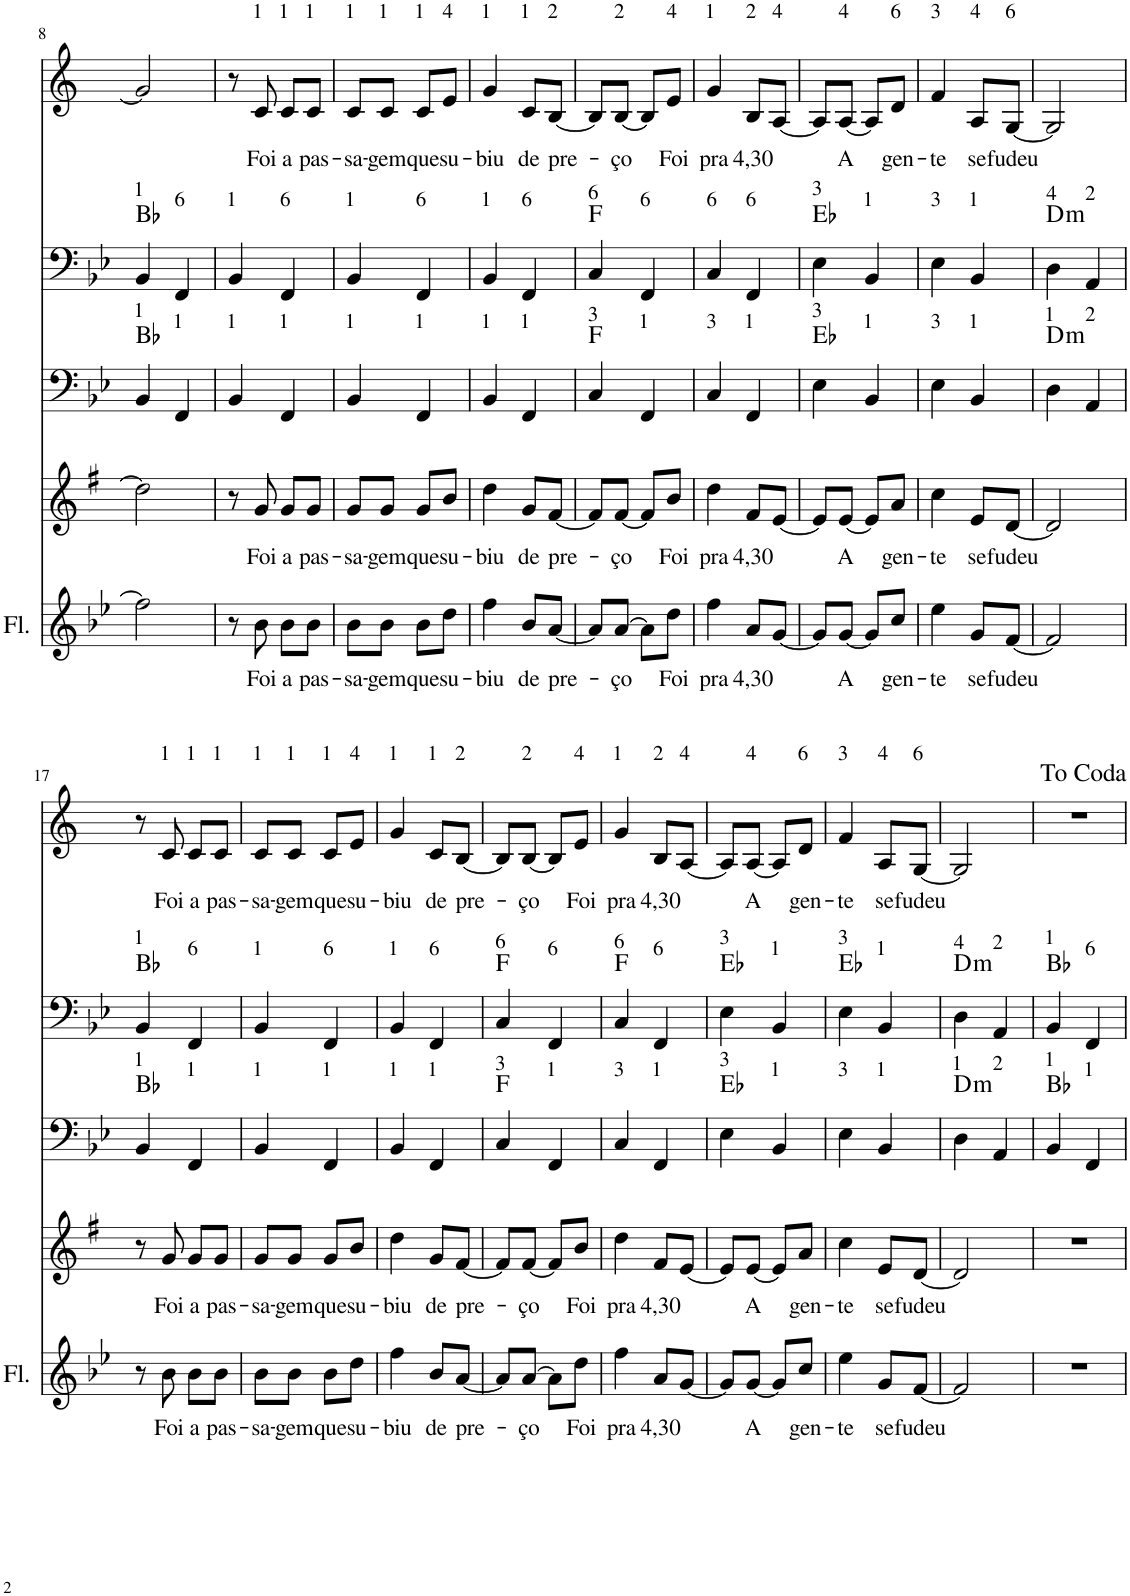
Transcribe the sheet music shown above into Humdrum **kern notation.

**kern	**text	**kern	**text	**kern	**harte	**kern	**harte	**kern	**text
*part5	*part5	*part4	*part4	*part3	*part3	*part2	*part2	*part1	*part1
*staff5	*staff5	*staff4	*staff4	*staff3	*	*staff2	*	*staff1	*staff1
*I"Flauta Transversal	*	*I"Saxofone Alto	*	*I"Tuba	*	*I"Trombone	*	*I"Trompete Bb	*
*I'Fl.	*	*	*	*I'Tba	*	*I'Trb	*	*I'Tpt	*
!!LO:PB:g=z
*clefG2	*	*clefG2	*	*clefF4	*	*clefF4	*	*clefG2	*
*	*	*Trd5c9	*	*	*	*	*	*Trd1c2	*
*k[b-e-]	*	*k[f#]	*	*k[b-e-]	*	*k[b-e-]	*	*k[]	*
*M2/4	*	*M2/4	*	*M2/4	*	*M2/4	*	*M2/4	*
=8	=8	=8	=8	=8	=8	=8	=8	=8	=8
!	!	!	!	!	!	!LO:TX:a:t=1	!	!	!
!	!	!	!	!LO:TX:a:t=1	!	!	!	!	!
2ff\]	.	2dd\]	.	4BB-/	Bb:maj	4BB-/	Bb:maj	2g/]	.
!	!	!	!	!	!	!LO:TX:a:t=6	!	!	!
!	!	!	!	!LO:TX:a:t=1	!	!	!	!	!
.	.	.	.	4FF/	.	4FF/	.	.	.
=9	=9	=9	=9	=9	=9	=9	=9	=9	=9
!	!	!	!	!	!	!LO:TX:a:t=1	!	!	!
!	!	!	!	!LO:TX:a:t=1	!	!	!	!	!
8r	.	8r	.	4BB-/	.	4BB-/	.	8r	.
!	!	!	!	!	!	!	!	!LO:TX:a:t=1	!
!	!LO:LY:b	!	!LO:LY:b	!	!	!	!	!	!LO:LY:b
8b-\	Foi	8g/	Foi	.	.	.	.	8c/	Foi
!	!	!	!	!	!	!	!	!LO:TX:a:t=1	!
!	!	!	!	!	!	!LO:TX:a:t=6	!	!	!
!	!	!	!	!LO:TX:a:t=1	!	!	!	!	!
!	!LO:LY:b	!	!LO:LY:b	!	!	!	!	!	!LO:LY:b
8b-\L	a	8g/L	a	4FF/	.	4FF/	.	8c/L	a
!	!	!	!	!	!	!	!	!LO:TX:a:t=1	!
!	!LO:LY:b	!	!LO:LY:b	!	!	!	!	!	!LO:LY:b
8b-\J	pas-	8g/J	pas-	.	.	.	.	8c/J	pas-
=10	=10	=10	=10	=10	=10	=10	=10	=10	=10
!	!	!	!	!	!	!	!	!LO:TX:a:t=1	!
!	!	!	!	!	!	!LO:TX:a:t=1	!	!	!
!	!	!	!	!LO:TX:a:t=1	!	!	!	!	!
!	!LO:LY:b	!	!LO:LY:b	!	!	!	!	!	!LO:LY:b
8b-\L	-sa-	8g/L	-sa-	4BB-/	.	4BB-/	.	8c/L	-sa-
!	!	!	!	!	!	!	!	!LO:TX:a:t=1	!
!	!LO:LY:b	!	!LO:LY:b	!	!	!	!	!	!LO:LY:b
8b-\J	-gem	8g/J	-gem	.	.	.	.	8c/J	-gem
!	!	!	!	!	!	!	!	!LO:TX:a:t=1	!
!	!	!	!	!	!	!LO:TX:a:t=6	!	!	!
!	!	!	!	!LO:TX:a:t=1	!	!	!	!	!
!	!LO:LY:b	!	!LO:LY:b	!	!	!	!	!	!LO:LY:b
8b-\L	que	8g/L	que	4FF/	.	4FF/	.	8c/L	que
!	!	!	!	!	!	!	!	!LO:TX:a:t=4	!
!	!LO:LY:b	!	!LO:LY:b	!	!	!	!	!	!LO:LY:b
8dd\J	su-	8b/J	su-	.	.	.	.	8e/J	su-
=11	=11	=11	=11	=11	=11	=11	=11	=11	=11
!	!	!	!	!	!	!	!	!LO:TX:a:t=1	!
!	!	!	!	!	!	!LO:TX:a:t=1	!	!	!
!	!	!	!	!LO:TX:a:t=1	!	!	!	!	!
!	!LO:LY:b	!	!LO:LY:b	!	!	!	!	!	!LO:LY:b
4ff\	-biu	4dd\	-biu	4BB-/	.	4BB-/	.	4g/	-biu
!	!	!	!	!	!	!	!	!LO:TX:a:t=1	!
!	!	!	!	!	!	!LO:TX:a:t=6	!	!	!
!	!	!	!	!LO:TX:a:t=1	!	!	!	!	!
!	!LO:LY:b	!	!LO:LY:b	!	!	!	!	!	!LO:LY:b
8b-/L	de	8g/L	de	4FF/	.	4FF/	.	8c/L	de
!	!	!	!	!	!	!	!	!LO:TX:a:t=2	!
!	!LO:LY:b	!	!LO:LY:b	!	!	!	!	!	!LO:LY:b
[8a/J	pre-	[8f#/J	pre-	.	.	.	.	[8B/J	pre-
=12	=12	=12	=12	=12	=12	=12	=12	=12	=12
!	!	!	!	!	!	!LO:TX:a:t=6	!	!	!
!	!	!	!	!LO:TX:a:t=3	!	!	!	!	!
8a/L]	.	8f#/L]	.	4C/	F:maj	4C/	F:maj	8B/L]	.
!	!	!	!	!	!	!	!	!LO:TX:a:t=2	!
!	!LO:LY:b	!	!LO:LY:b	!	!	!	!	!	!LO:LY:b
[8a/J	-ço	[8f#/J	-ço	.	.	.	.	[8B/J	-ço
!	!	!	!	!	!	!LO:TX:a:t=6	!	!	!
!	!	!	!	!LO:TX:a:t=1	!	!	!	!	!
8a\L]	.	8f#/L]	.	4FF/	.	4FF/	.	8B/L]	.
!	!	!	!	!	!	!	!	!LO:TX:a:t=4	!
!	!LO:LY:b	!	!LO:LY:b	!	!	!	!	!	!LO:LY:b
8dd\J	Foi	8b/J	Foi	.	.	.	.	8e/J	Foi
=13	=13	=13	=13	=13	=13	=13	=13	=13	=13
!	!	!	!	!	!	!	!	!LO:TX:a:t=1	!
!	!	!	!	!	!	!LO:TX:a:t=6	!	!	!
!	!	!	!	!LO:TX:a:t=3	!	!	!	!	!
!	!LO:LY:b	!	!LO:LY:b	!	!	!	!	!	!LO:LY:b
4ff\	pra	4dd\	pra	4C/	.	4C/	.	4g/	pra
!	!	!	!	!	!	!	!	!LO:TX:a:t=2	!
!	!	!	!	!	!	!LO:TX:a:t=6	!	!	!
!	!	!	!	!LO:TX:a:t=1	!	!	!	!	!
!	!LO:LY:b	!	!LO:LY:b	!	!	!	!	!	!LO:LY:b
8a/L	4,30	8f#/L	4,30	4FF/	.	4FF/	.	8B/L	4,30
!	!	!	!	!	!	!	!	!LO:TX:a:t=4	!
[8g/J	.	[8e/J	.	.	.	.	.	[8A/J	.
=14	=14	=14	=14	=14	=14	=14	=14	=14	=14
!	!	!	!	!	!	!LO:TX:a:t=3	!	!	!
!	!	!	!	!LO:TX:a:t=3	!	!	!	!	!
8g/L]	.	8e/L]	.	4E-\	Eb:maj	4E-\	Eb:maj	8A/L]	.
!	!	!	!	!	!	!	!	!LO:TX:a:t=4	!
!	!LO:LY:b	!	!LO:LY:b	!	!	!	!	!	!LO:LY:b
[8g/J	A	[8e/J	A	.	.	.	.	[8A/J	A
!	!	!	!	!	!	!LO:TX:a:t=1	!	!	!
!	!	!	!	!LO:TX:a:t=1	!	!	!	!	!
8g/L]	.	8e/L]	.	4BB-/	.	4BB-/	.	8A/L]	.
!	!	!	!	!	!	!	!	!LO:TX:a:t=6	!
!	!LO:LY:b	!	!LO:LY:b	!	!	!	!	!	!LO:LY:b
8cc/J	gen-	8a/J	gen-	.	.	.	.	8d/J	gen-
=15	=15	=15	=15	=15	=15	=15	=15	=15	=15
!	!	!	!	!	!	!	!	!LO:TX:a:t=3	!
!	!	!	!	!	!	!LO:TX:a:t=3	!	!	!
!	!	!	!	!LO:TX:a:t=3	!	!	!	!	!
!	!LO:LY:b	!	!LO:LY:b	!	!	!	!	!	!LO:LY:b
4ee-\	-te	4cc\	-te	4E-\	.	4E-\	.	4f/	-te
!	!	!	!	!	!	!	!	!LO:TX:a:t=4	!
!	!	!	!	!	!	!LO:TX:a:t=1	!	!	!
!	!	!	!	!LO:TX:a:t=1	!	!	!	!	!
!	!LO:LY:b	!	!LO:LY:b	!	!	!	!	!	!LO:LY:b
8g/L	se	8e/L	se	4BB-/	.	4BB-/	.	8A/L	se
!	!	!	!	!	!	!	!	!LO:TX:a:t=6	!
!	!LO:LY:b	!	!LO:LY:b	!	!	!	!	!	!LO:LY:b
[8f/J	fudeu	[8d/J	fudeu	.	.	.	.	[8G/J	fudeu
=16	=16	=16	=16	=16	=16	=16	=16	=16	=16
!	!	!	!	!	!	!LO:TX:a:t=4	!	!	!
!	!	!	!	!LO:TX:a:t=1	!LO:H:kt=m	!	!LO:H:kt=m	!	!
2f/]	.	2d/]	.	4D\	D:min	4D\	D:min	2G/]	.
!	!	!	!	!	!	!LO:TX:a:t=2	!	!	!
!	!	!	!	!LO:TX:a:t=2	!	!	!	!	!
.	.	.	.	4AA/	.	4AA/	.	.	.
!!LO:LB:g=z
=17	=17	=17	=17	=17	=17	=17	=17	=17	=17
!	!	!	!	!	!	!LO:TX:a:t=1	!	!	!
!	!	!	!	!LO:TX:a:t=1	!	!	!	!	!
8r	.	8r	.	4BB-/	Bb:maj	4BB-/	Bb:maj	8r	.
!	!	!	!	!	!	!	!	!LO:TX:a:t=1	!
!	!LO:LY:b	!	!LO:LY:b	!	!	!	!	!	!LO:LY:b
8b-\	Foi	8g/	Foi	.	.	.	.	8c/	Foi
!	!	!	!	!	!	!	!	!LO:TX:a:t=1	!
!	!	!	!	!	!	!LO:TX:a:t=6	!	!	!
!	!	!	!	!LO:TX:a:t=1	!	!	!	!	!
!	!LO:LY:b	!	!LO:LY:b	!	!	!	!	!	!LO:LY:b
8b-\L	a	8g/L	a	4FF/	.	4FF/	.	8c/L	a
!	!	!	!	!	!	!	!	!LO:TX:a:t=1	!
!	!LO:LY:b	!	!LO:LY:b	!	!	!	!	!	!LO:LY:b
8b-\J	pas-	8g/J	pas-	.	.	.	.	8c/J	pas-
=18	=18	=18	=18	=18	=18	=18	=18	=18	=18
!	!	!	!	!	!	!	!	!LO:TX:a:t=1	!
!	!	!	!	!	!	!LO:TX:a:t=1	!	!	!
!	!	!	!	!LO:TX:a:t=1	!	!	!	!	!
!	!LO:LY:b	!	!LO:LY:b	!	!	!	!	!	!LO:LY:b
8b-\L	-sa-	8g/L	-sa-	4BB-/	.	4BB-/	.	8c/L	-sa-
!	!	!	!	!	!	!	!	!LO:TX:a:t=1	!
!	!LO:LY:b	!	!LO:LY:b	!	!	!	!	!	!LO:LY:b
8b-\J	-gem	8g/J	-gem	.	.	.	.	8c/J	-gem
!	!	!	!	!	!	!	!	!LO:TX:a:t=1	!
!	!	!	!	!	!	!LO:TX:a:t=6	!	!	!
!	!	!	!	!LO:TX:a:t=1	!	!	!	!	!
!	!LO:LY:b	!	!LO:LY:b	!	!	!	!	!	!LO:LY:b
8b-\L	que	8g/L	que	4FF/	.	4FF/	.	8c/L	que
!	!	!	!	!	!	!	!	!LO:TX:a:t=4	!
!	!LO:LY:b	!	!LO:LY:b	!	!	!	!	!	!LO:LY:b
8dd\J	su-	8b/J	su-	.	.	.	.	8e/J	su-
=19	=19	=19	=19	=19	=19	=19	=19	=19	=19
!	!	!	!	!	!	!	!	!LO:TX:a:t=1	!
!	!	!	!	!	!	!LO:TX:a:t=1	!	!	!
!	!	!	!	!LO:TX:a:t=1	!	!	!	!	!
!	!LO:LY:b	!	!LO:LY:b	!	!	!	!	!	!LO:LY:b
4ff\	-biu	4dd\	-biu	4BB-/	.	4BB-/	.	4g/	-biu
!	!	!	!	!	!	!	!	!LO:TX:a:t=1	!
!	!	!	!	!	!	!LO:TX:a:t=6	!	!	!
!	!	!	!	!LO:TX:a:t=1	!	!	!	!	!
!	!LO:LY:b	!	!LO:LY:b	!	!	!	!	!	!LO:LY:b
8b-/L	de	8g/L	de	4FF/	.	4FF/	.	8c/L	de
!	!	!	!	!	!	!	!	!LO:TX:a:t=2	!
!	!LO:LY:b	!	!LO:LY:b	!	!	!	!	!	!LO:LY:b
[8a/J	pre-	[8f#/J	pre-	.	.	.	.	[8B/J	pre-
=20	=20	=20	=20	=20	=20	=20	=20	=20	=20
!	!	!	!	!	!	!LO:TX:a:t=6	!	!	!
!	!	!	!	!LO:TX:a:t=3	!	!	!	!	!
8a/L]	.	8f#/L]	.	4C/	F:maj	4C/	F:maj	8B/L]	.
!	!	!	!	!	!	!	!	!LO:TX:a:t=2	!
!	!LO:LY:b	!	!LO:LY:b	!	!	!	!	!	!LO:LY:b
[8a/J	-ço	[8f#/J	-ço	.	.	.	.	[8B/J	-ço
!	!	!	!	!	!	!LO:TX:a:t=6	!	!	!
!	!	!	!	!LO:TX:a:t=1	!	!	!	!	!
8a\L]	.	8f#/L]	.	4FF/	.	4FF/	.	8B/L]	.
!	!	!	!	!	!	!	!	!LO:TX:a:t=4	!
!	!LO:LY:b	!	!LO:LY:b	!	!	!	!	!	!LO:LY:b
8dd\J	Foi	8b/J	Foi	.	.	.	.	8e/J	Foi
=21	=21	=21	=21	=21	=21	=21	=21	=21	=21
!	!	!	!	!	!	!	!	!LO:TX:a:t=1	!
!	!	!	!	!	!	!LO:TX:a:t=6	!	!	!
!	!	!	!	!LO:TX:a:t=3	!	!	!	!	!
!	!LO:LY:b	!	!LO:LY:b	!	!	!	!	!	!LO:LY:b
4ff\	pra	4dd\	pra	4C/	.	4C/	F:maj	4g/	pra
!	!	!	!	!	!	!	!	!LO:TX:a:t=2	!
!	!	!	!	!	!	!LO:TX:a:t=6	!	!	!
!	!	!	!	!LO:TX:a:t=1	!	!	!	!	!
!	!LO:LY:b	!	!LO:LY:b	!	!	!	!	!	!LO:LY:b
8a/L	4,30	8f#/L	4,30	4FF/	.	4FF/	.	8B/L	4,30
!	!	!	!	!	!	!	!	!LO:TX:a:t=4	!
[8g/J	.	[8e/J	.	.	.	.	.	[8A/J	.
=22	=22	=22	=22	=22	=22	=22	=22	=22	=22
!	!	!	!	!	!	!LO:TX:a:t=3	!	!	!
!	!	!	!	!LO:TX:a:t=3	!	!	!	!	!
8g/L]	.	8e/L]	.	4E-\	Eb:maj	4E-\	Eb:maj	8A/L]	.
!	!	!	!	!	!	!	!	!LO:TX:a:t=4	!
!	!LO:LY:b	!	!LO:LY:b	!	!	!	!	!	!LO:LY:b
[8g/J	A	[8e/J	A	.	.	.	.	[8A/J	A
!	!	!	!	!	!	!LO:TX:a:t=1	!	!	!
!	!	!	!	!LO:TX:a:t=1	!	!	!	!	!
8g/L]	.	8e/L]	.	4BB-/	.	4BB-/	.	8A/L]	.
!	!	!	!	!	!	!	!	!LO:TX:a:t=6	!
!	!LO:LY:b	!	!LO:LY:b	!	!	!	!	!	!LO:LY:b
8cc/J	gen-	8a/J	gen-	.	.	.	.	8d/J	gen-
=23	=23	=23	=23	=23	=23	=23	=23	=23	=23
!	!	!	!	!	!	!	!	!LO:TX:a:t=3	!
!	!	!	!	!	!	!LO:TX:a:t=3	!	!	!
!	!	!	!	!LO:TX:a:t=3	!	!	!	!	!
!	!LO:LY:b	!	!LO:LY:b	!	!	!	!	!	!LO:LY:b
4ee-\	-te	4cc\	-te	4E-\	.	4E-\	Eb:maj	4f/	-te
!	!	!	!	!	!	!	!	!LO:TX:a:t=4	!
!	!	!	!	!	!	!LO:TX:a:t=1	!	!	!
!	!	!	!	!LO:TX:a:t=1	!	!	!	!	!
!	!LO:LY:b	!	!LO:LY:b	!	!	!	!	!	!LO:LY:b
8g/L	se	8e/L	se	4BB-/	.	4BB-/	.	8A/L	se
!	!	!	!	!	!	!	!	!LO:TX:a:t=6	!
!	!LO:LY:b	!	!LO:LY:b	!	!	!	!	!	!LO:LY:b
[8f/J	fudeu	[8d/J	fudeu	.	.	.	.	[8G/J	fudeu
=24	=24	=24	=24	=24	=24	=24	=24	=24	=24
!	!	!	!	!	!	!LO:TX:a:t=4	!	!	!
!	!	!	!	!LO:TX:a:t=1	!LO:H:kt=m	!	!LO:H:kt=m	!	!
2f/]	.	2d/]	.	4D\	D:min	4D\	D:min	2G/]	.
!	!	!	!	!	!	!LO:TX:a:t=2	!	!	!
!	!	!	!	!LO:TX:a:t=2	!	!	!	!	!
.	.	.	.	4AA/	.	4AA/	.	.	.
=25	=25	=25	=25	=25	=25	=25	=25	=25	=25
!	!	!	!	!	!	!LO:TX:a:t=1	!	!	!
!	!	!	!	!LO:TX:a:t=1	!	!	!	!	!
2r	.	2r	.	4BB-/	Bb:maj	4BB-/	Bb:maj	2r	.
!	!	!	!	!	!	!LO:TX:a:t=6	!	!	!
!	!	!	!	!LO:TX:a:t=1	!	!	!	!	!
.	.	.	.	4FF/	.	4FF/	.	.	.
=	=	=	=	=	=	=	=	=	=
*-	*-	*-	*-	*-	*-	*-	*-	*-	*-
